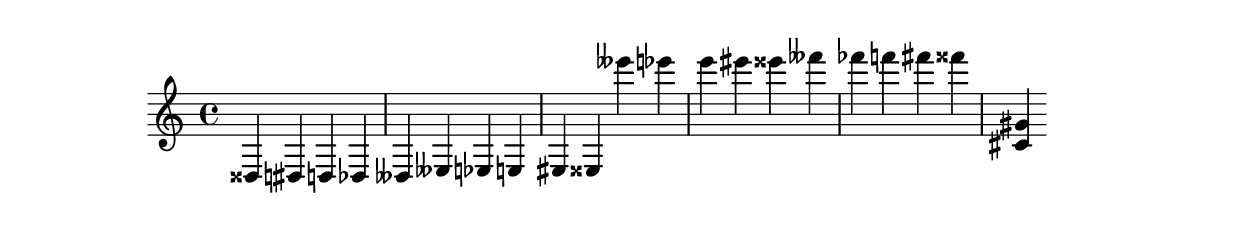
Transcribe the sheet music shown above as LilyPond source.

\version "2.1.28"

\header {

    texidoc = "Ledger lines are shortened when there are accidentals.
This happens only for the single ledger line close to the note head,
and only if the accidental is horizontally close to the head.  "
    
}


\score {
    \notes
	\relative c {
	    disis
	    dis
	    d
	    des
	    deses
	    eses
	    es
	    e
	    eis
	    eisis
	    eses'''
	    es
	    e
	    eis
	    eisis
	    feses
	    fes
	    f
	    fis
	    fisis
	    <cis,, gis'>
	    
	} 

}
